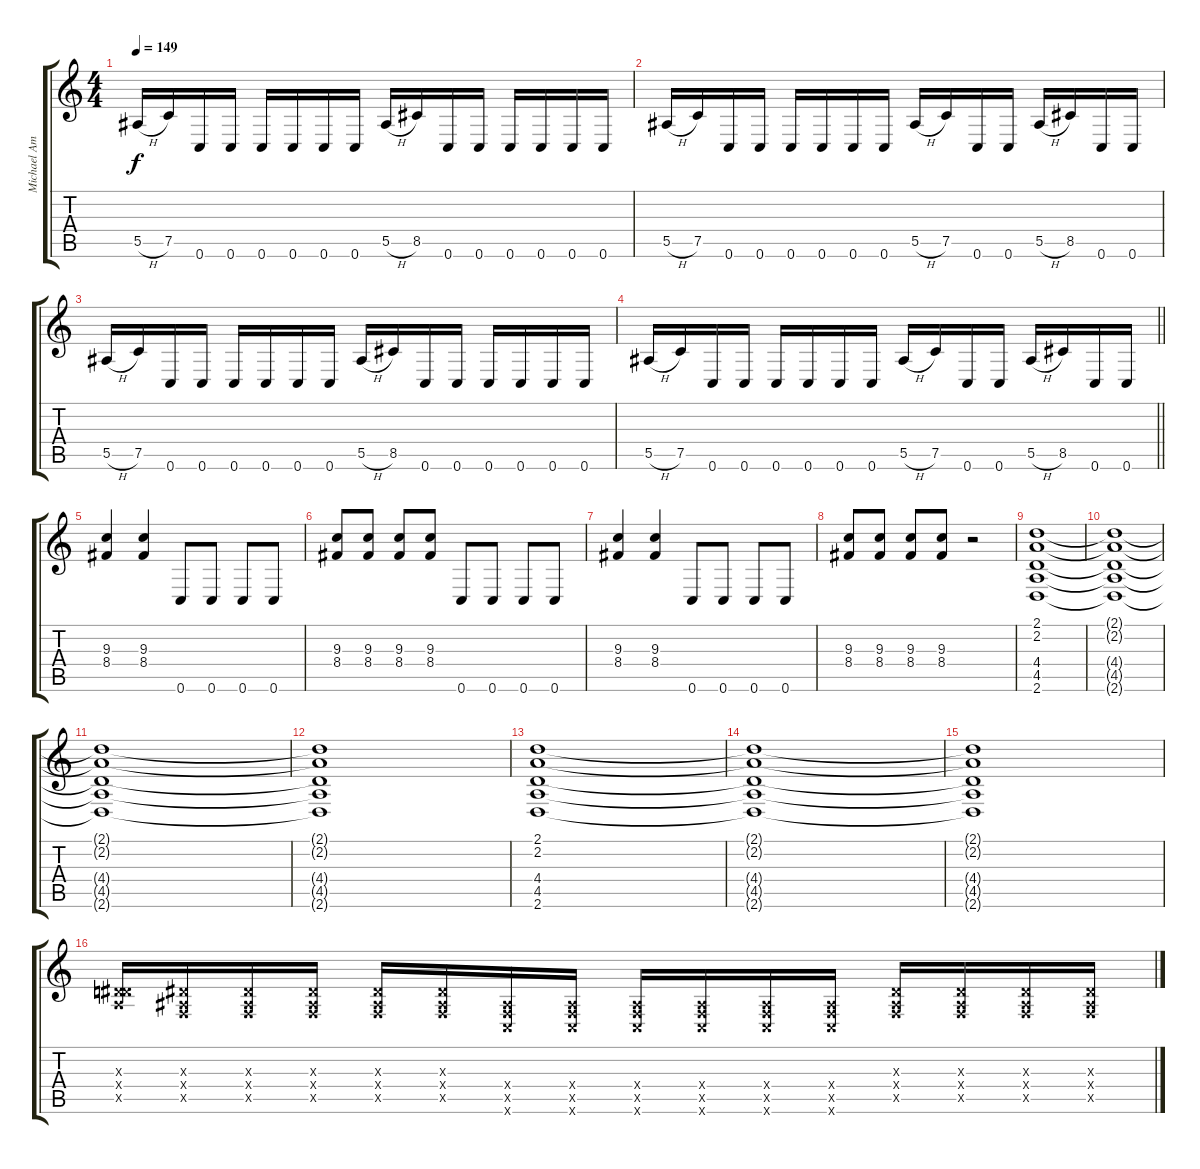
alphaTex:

\track ("Michael Amott" "Michael Am") {instrument distortionguitar}
\staff {score tabs}
\tuning (C4 G3 Eb3 Bb2 F2 C2) {hide}
\ts (4 4)
\tempo 149
\clef g2
\ks c
5.5{h}.16{dy f} 7.5.16 0.6.16 0.6.16 0.6.16 0.6.16 0.6.16 0.6.16 5.5{h}.16 8.5.16 0.6.16 0.6.16 0.6.16 0.6.16 0.6.16 0.6.16 |
5.5{h}.16 7.5.16 0.6.16 0.6.16 0.6.16 0.6.16 0.6.16 0.6.16 5.5{h}.16 7.5.16 0.6.16 0.6.16 5.5{h}.16 8.5.16 0.6.16 0.6.16 |
5.5{h}.16 7.5.16 0.6.16 0.6.16 0.6.16 0.6.16 0.6.16 0.6.16 5.5{h}.16 8.5.16 0.6.16 0.6.16 0.6.16 0.6.16 0.6.16 0.6.16 |
\barLineRight lightlight
5.5{h}.16 7.5.16 0.6.16 0.6.16 0.6.16 0.6.16 0.6.16 0.6.16 5.5{h}.16 7.5.16 0.6.16 0.6.16 5.5{h}.16 8.5.16 0.6.16 0.6.16 |
(9.3 8.4).4 (9.3 8.4).4 0.6.8 0.6.8 0.6.8 0.6.8 |
(9.3 8.4).8 (9.3 8.4).8 (9.3 8.4).8 (9.3 8.4).8 0.6.8 0.6.8 0.6.8 0.6.8 |
(9.3 8.4).4 (9.3 8.4).4 0.6.8 0.6.8 0.6.8 0.6.8 |
(9.3 8.4).8 (9.3 8.4).8 (9.3 8.4).8 (9.3 8.4).8 r.2 |
(2.1 2.2 4.4 4.5 2.6).1 |
(2.1{t} 2.2{t} 4.4{t} 4.5{t} 2.6{t}).1 |
(2.1{t} 2.2{t} 4.4{t} 4.5{t} 2.6{t}).1 |
(2.1{t} 2.2{t} 4.4{t} 4.5{t} 2.6{t}).1 |
(2.1 2.2 4.4 4.5 2.6).1 |
(2.1{t} 2.2{t} 4.4{t} 4.5{t} 2.6{t}).1 |
(2.1{t} 2.2{t} 4.4{t} 4.5{t} 2.6{t}).1 |
(0.3{x} 4.4{x} 4.5{x}).16 (0.3{x} 0.4{x} 0.5{x}).16 (0.3{x} 0.4{x} 0.5{x}).16 (0.3{x} 0.4{x} 0.5{x}).16 (0.3{x} 0.4{x} 0.5{x}).16 (0.3{x} 0.4{x} 0.5{x}).16 (0.4{x} 0.5{x} 0.6{x}).16 (0.4{x} 0.5{x} 0.6{x}).16 (0.4{x} 0.5{x} 0.6{x}).16 (0.4{x} 0.5{x} 0.6{x}).16 (0.4{x} 0.5{x} 0.6{x}).16 (0.4{x} 0.5{x} 0.6{x}).16 (0.3{x} 0.4{x} 0.5{x}).16 (0.3{x} 0.4{x} 0.5{x}).16 (0.3{x} 0.4{x} 0.5{x}).16 (0.3{x} 0.4{x} 0.5{x}).16
